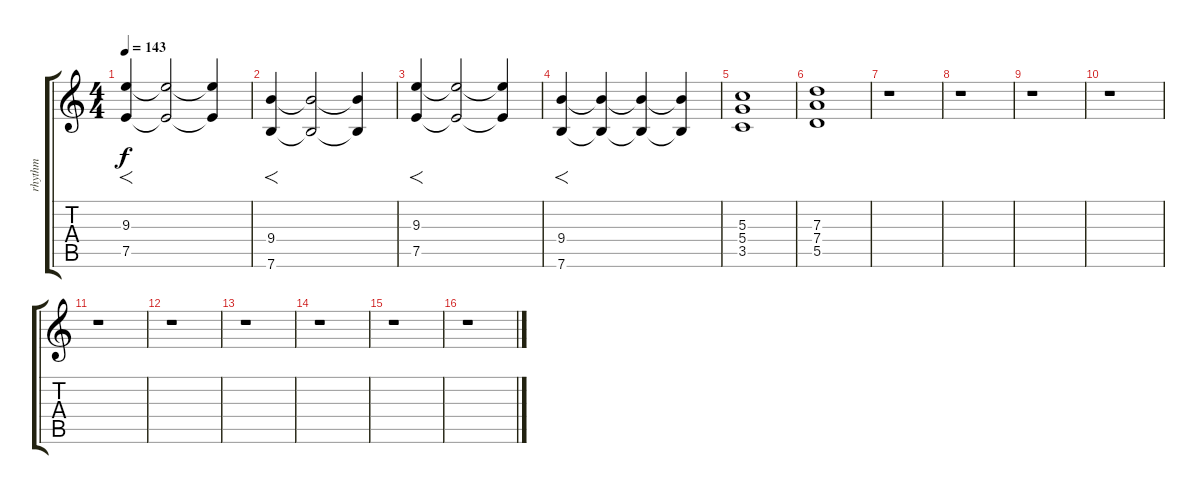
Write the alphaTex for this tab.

\track ("rhythm" "rhythm") {instrument distortionguitar}
\staff {score tabs}
\tuning (E4 B3 G3 D3 A2 E2) {hide}
\ts (4 4)
\tempo 143
\clef g2
\ks c
(9.3 7.5).4{f dy f instrument distortionguitar} (9.3{t} 7.5{t}).2 (9.3{t} 7.5{t}).4 |
(9.4 7.6).4{f} (9.4{t} 7.6{t}).2 (9.4{t} 7.6{t}).4 |
(9.3 7.5).4{f} (9.3{t} 7.5{t}).2 (9.3{t} 7.5{t}).4 |
(9.4 7.6).4{f} (9.4{t} 7.6{t}).4 (9.4{t} 7.6{t}).4 (9.4{t} 7.6{t}).4 |
(5.3 5.4 3.5).1 |
(7.3 7.4 5.5).1 |
r.1 |
r.1 |
r.1 |
r.1 |
r.1 |
r.1 |
r.1 |
r.1 |
r.1 |
r.1
